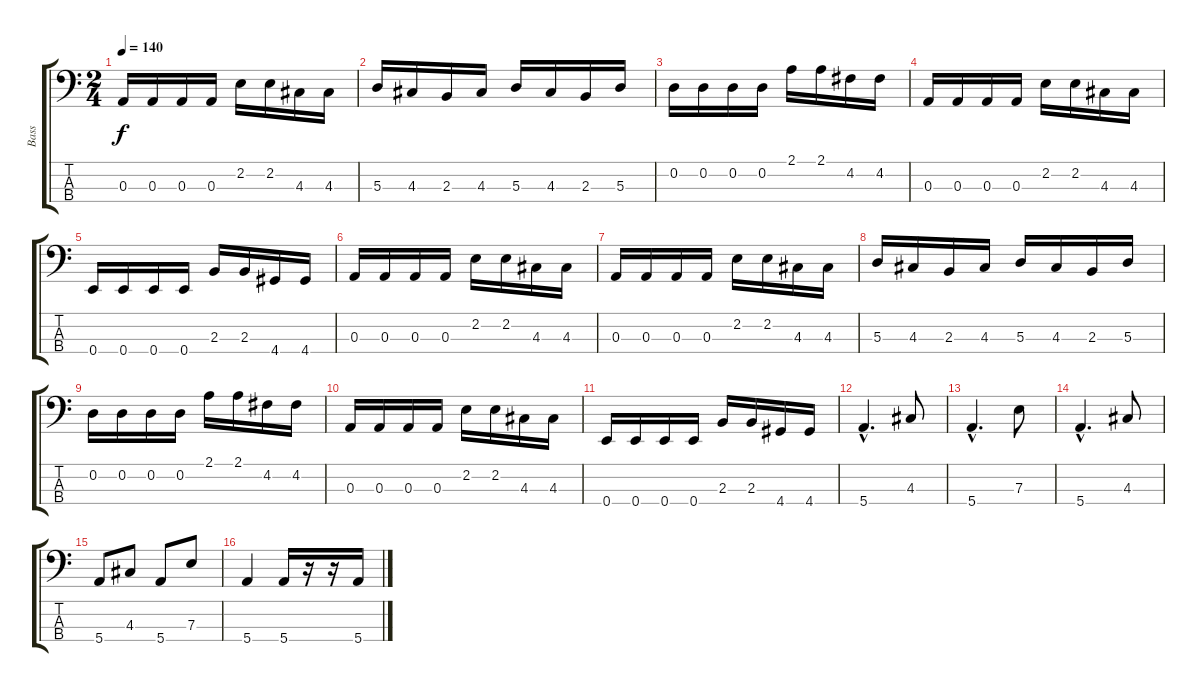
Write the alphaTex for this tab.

\track ("Bass" "Bass") {instrument electricbasspick}
\staff {score tabs}
\tuning (G2 D2 A1 E1) {hide}
\ts (2 4)
\tempo 140
\clef f4
\ks c
0.3.16{dy f} 0.3.16 0.3.16 0.3.16 2.2.16 2.2.16 4.3.16 4.3.16 |
5.3.16 4.3.16 2.3.16 4.3.16 5.3.16 4.3.16 2.3.16 5.3.16 |
0.2.16 0.2.16 0.2.16 0.2.16 2.1.16 2.1.16 4.2.16 4.2.16 |
0.3.16 0.3.16 0.3.16 0.3.16 2.2.16 2.2.16 4.3.16 4.3.16 |
0.4.16 0.4.16 0.4.16 0.4.16 2.3.16 2.3.16 4.4.16 4.4.16 |
0.3.16 0.3.16 0.3.16 0.3.16 2.2.16 2.2.16 4.3.16 4.3.16 |
0.3.16 0.3.16 0.3.16 0.3.16 2.2.16 2.2.16 4.3.16 4.3.16 |
5.3.16 4.3.16 2.3.16 4.3.16 5.3.16 4.3.16 2.3.16 5.3.16 |
0.2.16 0.2.16 0.2.16 0.2.16 2.1.16 2.1.16 4.2.16 4.2.16 |
0.3.16 0.3.16 0.3.16 0.3.16 2.2.16 2.2.16 4.3.16 4.3.16 |
0.4.16 0.4.16 0.4.16 0.4.16 2.3.16 2.3.16 4.4.16 4.4.16 |
5.4{hac}.4{d} 4.3.8 |
5.4{hac}.4{d} 7.3.8 |
5.4{hac}.4{d} 4.3.8 |
5.4.8 4.3.8 5.4.8 7.3.8 |
5.4.4 5.4.16 r.16 r.16 5.4.16
